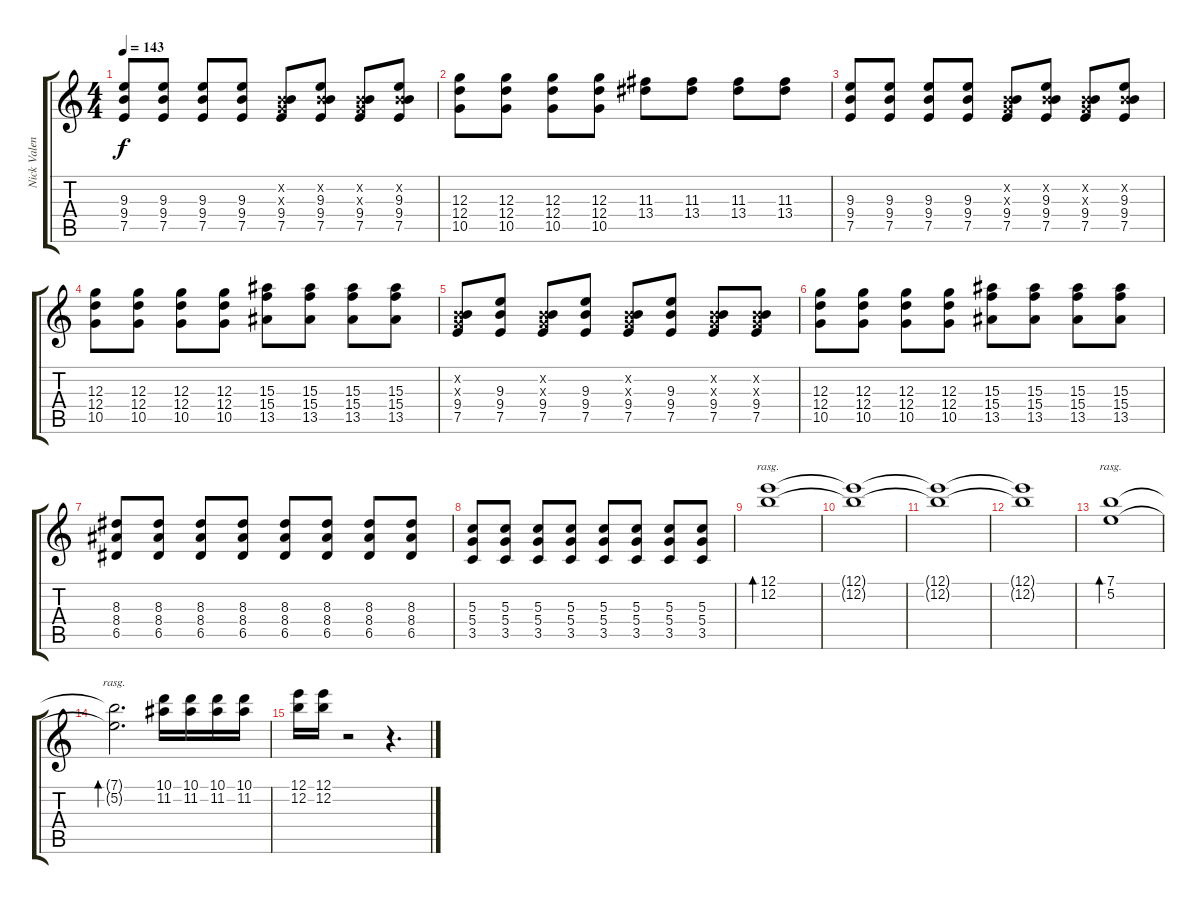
\track ("Nick Valensi" "Nick Valen") {instrument overdrivenguitar}
\staff {score tabs}
\tuning (E4 B3 G3 D3 A2 E2) {hide}
\ts (4 4)
\tempo 143
\clef g2
\ks c
(9.3 9.4 7.5).8{dy f} (9.3 9.4 7.5).8 (9.3 9.4 7.5).8 (9.3 9.4 7.5).8 (0.2{x} 0.3{x} 9.4 7.5).8 (0.2{x} 9.3 9.4 7.5).8 (0.2{x} 0.3{x} 9.4 7.5).8 (0.2{x} 9.3 9.4 7.5).8 |
(12.3 12.4 10.5).8 (12.3 12.4 10.5).8 (12.3 12.4 10.5).8 (12.3 12.4 10.5).8 (11.3 13.4).8 (11.3 13.4).8 (11.3 13.4).8 (11.3 13.4).8 |
(9.3 9.4 7.5).8 (9.3 9.4 7.5).8 (9.3 9.4 7.5).8 (9.3 9.4 7.5).8 (0.2{x} 0.3{x} 9.4 7.5).8 (0.2{x} 9.3 9.4 7.5).8 (0.2{x} 0.3{x} 9.4 7.5).8 (0.2{x} 9.3 9.4 7.5).8 |
(12.3 12.4 10.5).8 (12.3 12.4 10.5).8 (12.3 12.4 10.5).8 (12.3 12.4 10.5).8 (15.3 15.4 13.5).8 (15.3 15.4 13.5).8 (15.3 15.4 13.5).8 (15.3 15.4 13.5).8 |
(0.2{x} 0.3{x} 9.4 7.5).8 (9.3 9.4 7.5).8 (0.2{x} 0.3{x} 9.4 7.5).8 (9.3 9.4 7.5).8 (0.2{x} 0.3{x} 9.4 7.5).8 (9.3 9.4 7.5).8 (0.2{x} 0.3{x} 9.4 7.5).8 (0.2{x} 0.3{x} 9.4 7.5).8 |
(12.3 12.4 10.5).8 (12.3 12.4 10.5).8 (12.3 12.4 10.5).8 (12.3 12.4 10.5).8 (15.3 15.4 13.5).8 (15.3 15.4 13.5).8 (15.3 15.4 13.5).8 (15.3 15.4 13.5).8 |
(8.3 8.4 6.5).8 (8.3 8.4 6.5).8 (8.3 8.4 6.5).8 (8.3 8.4 6.5).8 (8.3 8.4 6.5).8 (8.3 8.4 6.5).8 (8.3 8.4 6.5).8 (8.3 8.4 6.5).8 |
(5.3 5.4 3.5).8 (5.3 5.4 3.5).8 (5.3 5.4 3.5).8 (5.3 5.4 3.5).8 (5.3 5.4 3.5).8 (5.3 5.4 3.5).8 (5.3 5.4 3.5).8 (5.3 5.4 3.5).8 |
(12.1 12.2).1{bd 480 rasg ii volume 13 balance 8 instrument electricguitarclean} |
(12.1{t} 12.2{t}).1 |
(12.1{t} 12.2{t}).1 |
(12.1{t} 12.2{t}).1 |
(7.1 5.2).1{bd 480 rasg ii} |
(7.1{t} 5.2{t}).2{d bd 480 rasg ii} (10.1 11.2).16 (10.1 11.2).16 (10.1 11.2).16 (10.1 11.2).16 |
(12.1 12.2).16 (12.1 12.2).16 r.2 r.4{d}
